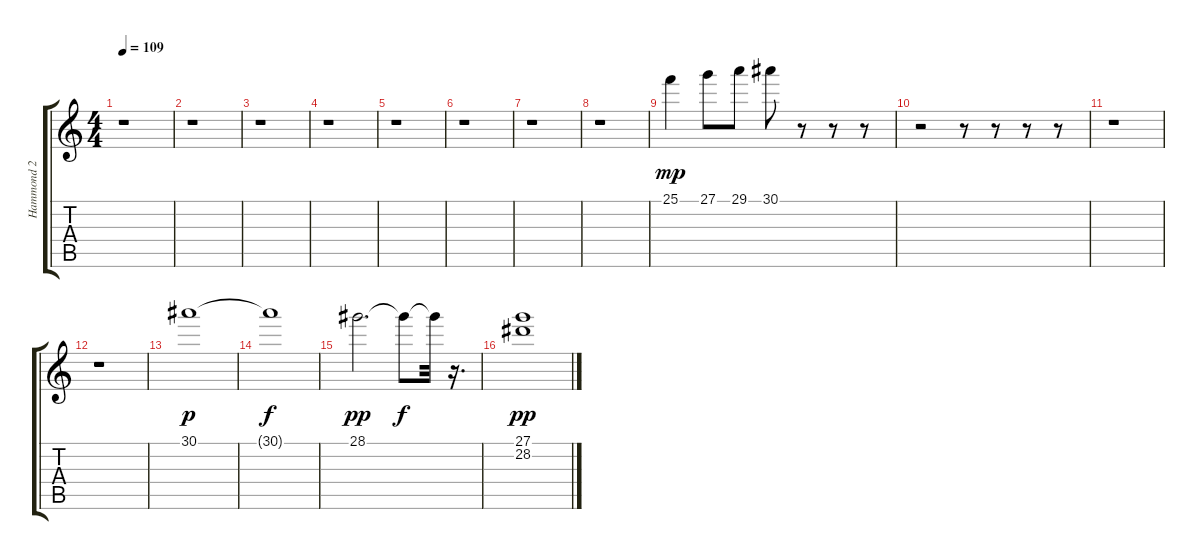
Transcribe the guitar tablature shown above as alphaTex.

\track ("Hammond 2" "Hammond 2") {instrument percussiveorgan}
\staff {score tabs}
\tuning (E4 B3 G3 D3 A2 E2) {hide}
\ts (4 4)
\tempo 109
\clef g2
\ks c
r.1{dy mf} |
r.1 |
r.1 |
r.1 |
r.1 |
r.1 |
r.1 |
r.1 |
25.1.4{dy mp volume 12 balance 14} 27.1.8 29.1.8 30.1.8 r.8 r.8 r.8 |
r.2 r.8 r.8 r.8 r.8 |
r.1 |
r.1 |
30.1.1{dy p} |
30.1{t}.1{dy f} |
28.1.2{d dy pp} 28.1{t}.8{dy f} 28.1{t}.32 r.16{d} |
(27.1 28.2).1{dy pp}
